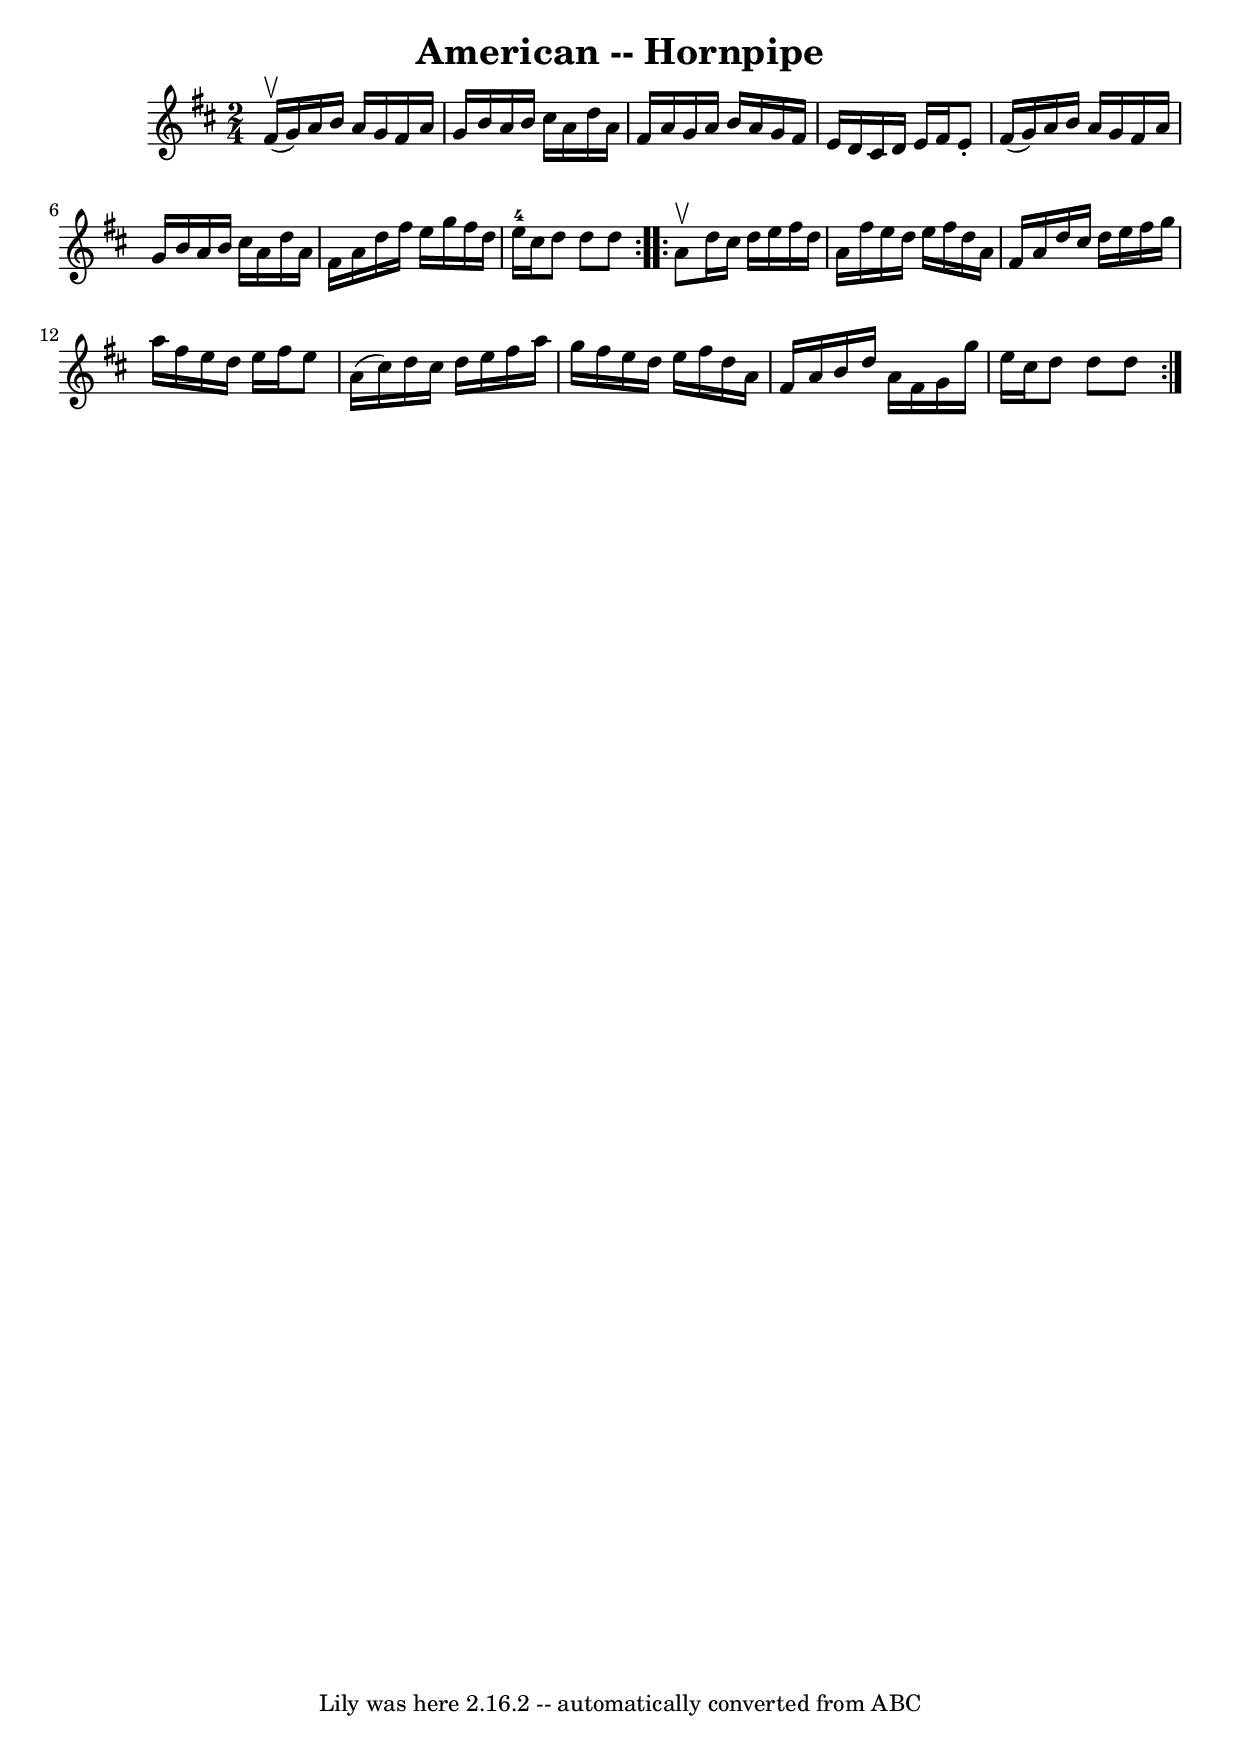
\version "2.16.2"
\include "Mammoth.ily"
\header {
  %% book = "Cole's 1000 Fiddle Tunes"
  crossRefNumber = "1"
  footnotes = ""
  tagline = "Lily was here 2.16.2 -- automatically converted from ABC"
  title = "American -- Hornpipe"

}
voicedefault =  {



  \repeat volta 2 {

    \time 2/4 
    \key d \major
    fis'16 (^\upbow g'16) |
    a'16 b'16  
    a'16 g'16 fis'16 a'16 g'16 b'16  |
    a'16 b'16    
    cis''16 a'16 d''16 a'16 fis'16 a'16  |
    g'16 a'16    
    b'16 a'16 g'16 fis'16 e'16 d'16  |
    cis'16 d'16    
    e'16 fis'16 e'8-. fis'16 (g'16) |
    a'16 b'16    
    a'16 g'16 fis'16 a'16 g'16 b'16  |
    a'16 b'16    
    cis''16 a'16 d''16 a'16 fis'16 a'16  |
    d''16 fis''16 
    e''16 g''16 fis''16 d''16 e''16-4 cis''16  |
    d''8  
    d''8 d''8  
  }     
  \repeat volta 2 {
    a'8^\upbow |
    d''16    
    cis''16 d''16 e''16 fis''16 d''16 a'16 fis''16  |
    
    e''16 d''16 e''16 fis''16 d''16 a'16 fis'16 a'16  |
    
    d''16 cis''16 d''16 e''16 fis''16 g''16 a''16 fis''16   |
    e''16 d''16 e''16 fis''16 e''8 a'16 (cis''16)  |
    d''16 cis''16 d''16 e''16 fis''16 a''16 g''16    
    fis''16  |
    e''16 d''16 e''16 fis''16 d''16 a'16    
    fis'16 a'16  |
    b'16 d''16 a'16 fis'16 g'16 g''16    
    e''16 cis''16  |
    d''8 d''8 d''8  
  }   

}

\score{
  <<

    \context Staff="default"
    {
      \voicedefault 
      
    }

  >>
  \layout {
    
  }
  \midi {
  }

}
